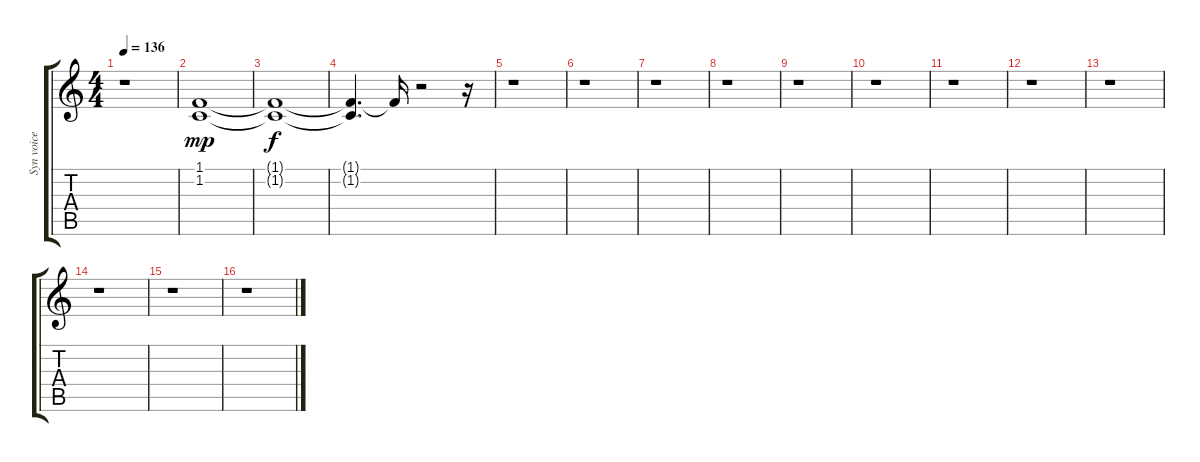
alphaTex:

\track ("Syn voice" "Syn voice") {instrument synthvoice}
\staff {score tabs}
\tuning (E4 B3 G3 D3 A2 E2) {hide}
\ts (4 4)
\tempo 136
\clef g2
\ks c
r.1{dy mp} |
(1.1 1.2).1 |
(1.1{t} 1.2{t}).1{dy f} |
(1.1{t} 1.2{t}).4{d} 1.1{t}.16 r.2 r.16 |
r.1 |
r.1 |
r.1 |
r.1 |
r.1 |
r.1 |
r.1 |
r.1 |
r.1 |
r.1 |
r.1 |
r.1
